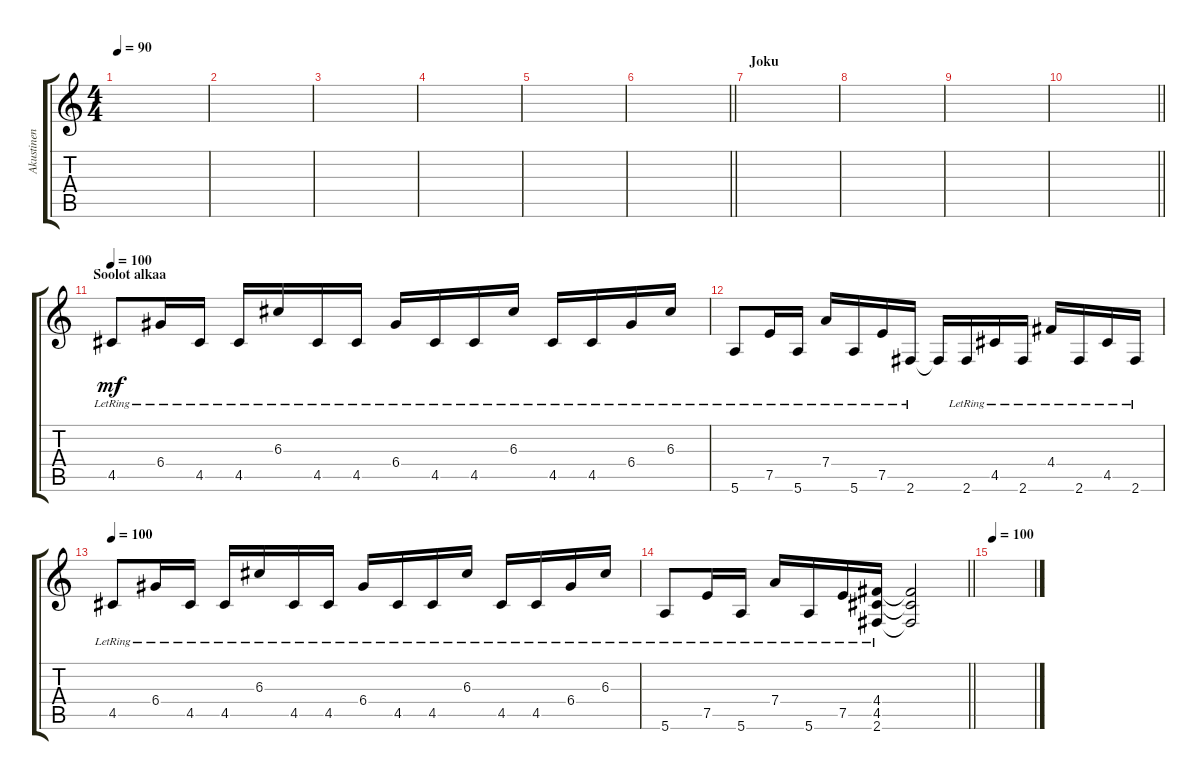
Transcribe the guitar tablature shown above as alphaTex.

\track ("Akustinen" "Akustinen") {instrument electricguitarclean}
\staff {score tabs}
\tuning (E4 B3 G3 D3 A2 E2) {hide}
\ts (4 4)
\tempo 90
\clef g2
\ks c
|
|
|
|
|
\barLineRight lightlight
|
\section ("" "Joku")
|
|
|
\barLineRight lightlight
|
\section ("" "Soolot alkaa")
\tempo 100
4.5{lr}.8{dy mf} 6.4{lr}.16 4.5{lr}.16 4.5{lr}.16 6.3{lr}.16 4.5{lr}.16 4.5{lr}.16 6.4{lr}.16 4.5{lr}.16 4.5{lr}.16 6.3{lr}.16 4.5{lr}.16 4.5{lr}.16 6.4{lr}.16 6.3{lr}.16 |
5.6{lr}.8 7.5{lr}.16 5.6{lr}.16 7.4{lr}.16 5.6{lr}.16 7.5{lr}.16 2.6{lr}.16 2.6{t}.16 2.6{lr}.16 4.5{lr}.16 2.6{lr}.16 4.4{lr}.16 2.6{lr}.16 4.5{lr}.16 2.6{lr}.16 |
\tempo 100
4.5{lr}.8 6.4{lr}.16 4.5{lr}.16 4.5{lr}.16 6.3{lr}.16 4.5{lr}.16 4.5{lr}.16 6.4{lr}.16 4.5{lr}.16 4.5{lr}.16 6.3{lr}.16 4.5{lr}.16 4.5{lr}.16 6.4{lr}.16 6.3{lr}.16 |
\barLineRight lightlight
5.6{lr}.8 7.5{lr}.16 5.6{lr}.16 7.4{lr}.16 5.6{lr}.16 7.5{lr}.16 (4.4 4.5 2.6{lr}).16 (4.4{t} 4.5{t} 2.6{t}).2 |
\tempo 100
